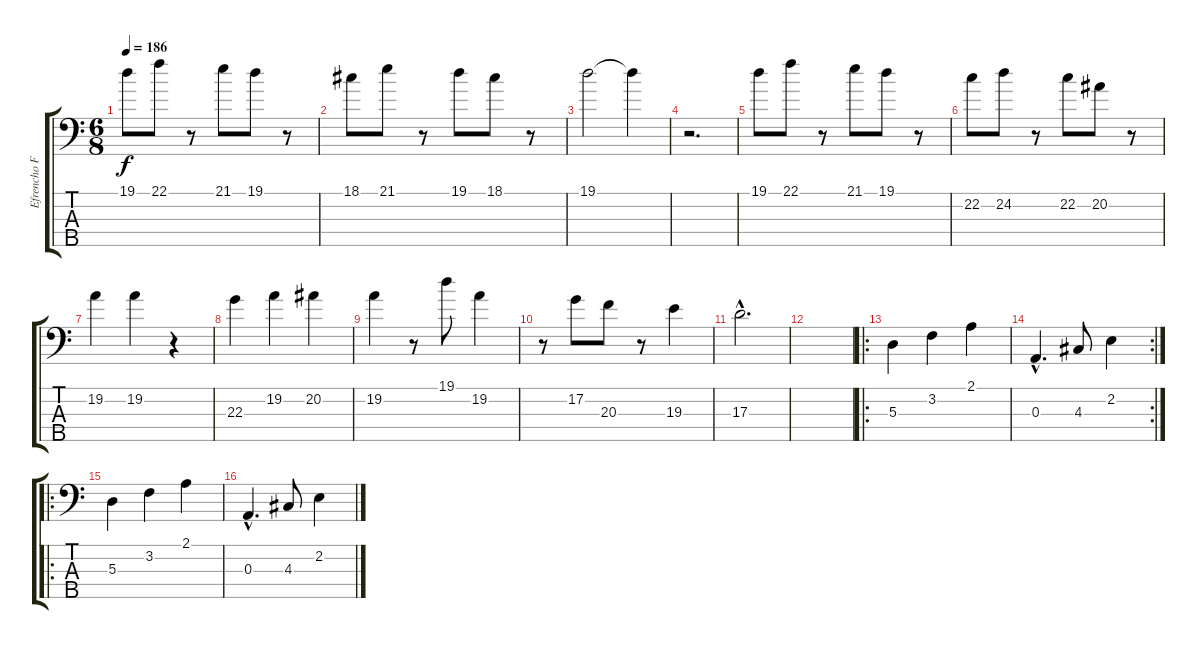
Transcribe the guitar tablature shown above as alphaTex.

\track ("Efrencho FX1" "Efrencho F") {instrument slapbass1}
\staff {score tabs}
\tuning (G2 D2 A1 E1 B0) {hide}
\ts (6 8)
\tempo 186
\clef f4
\ks c
19.1.8{dy f} 22.1.8 r.8 21.1.8 19.1.8 r.8 |
18.1.8 21.1.8 r.8 19.1.8 18.1.8 r.8 |
19.1.2 19.1{t}.4 |
r.2{d} |
19.1.8 22.1.8 r.8 21.1.8 19.1.8 r.8 |
22.2.8 24.2.8 r.8 22.2.8 20.2.8 r.8 |
19.2.4 19.2.4 r.4 |
22.3.4 19.2.4 20.2.4 |
19.2.4 r.8 19.1.8 19.2.4 |
r.8 17.2.8 20.3.8 r.8 19.3.4 |
17.3{hac}.2{d} |
|
\ro
5.3.4 3.2.4 2.1.4 |
\rc 2
0.3{hac}.4{d} 4.3.8 2.2.4 |
\ro
5.3.4 3.2.4 2.1.4 |
0.3{hac}.4{d} 4.3.8 2.2.4
